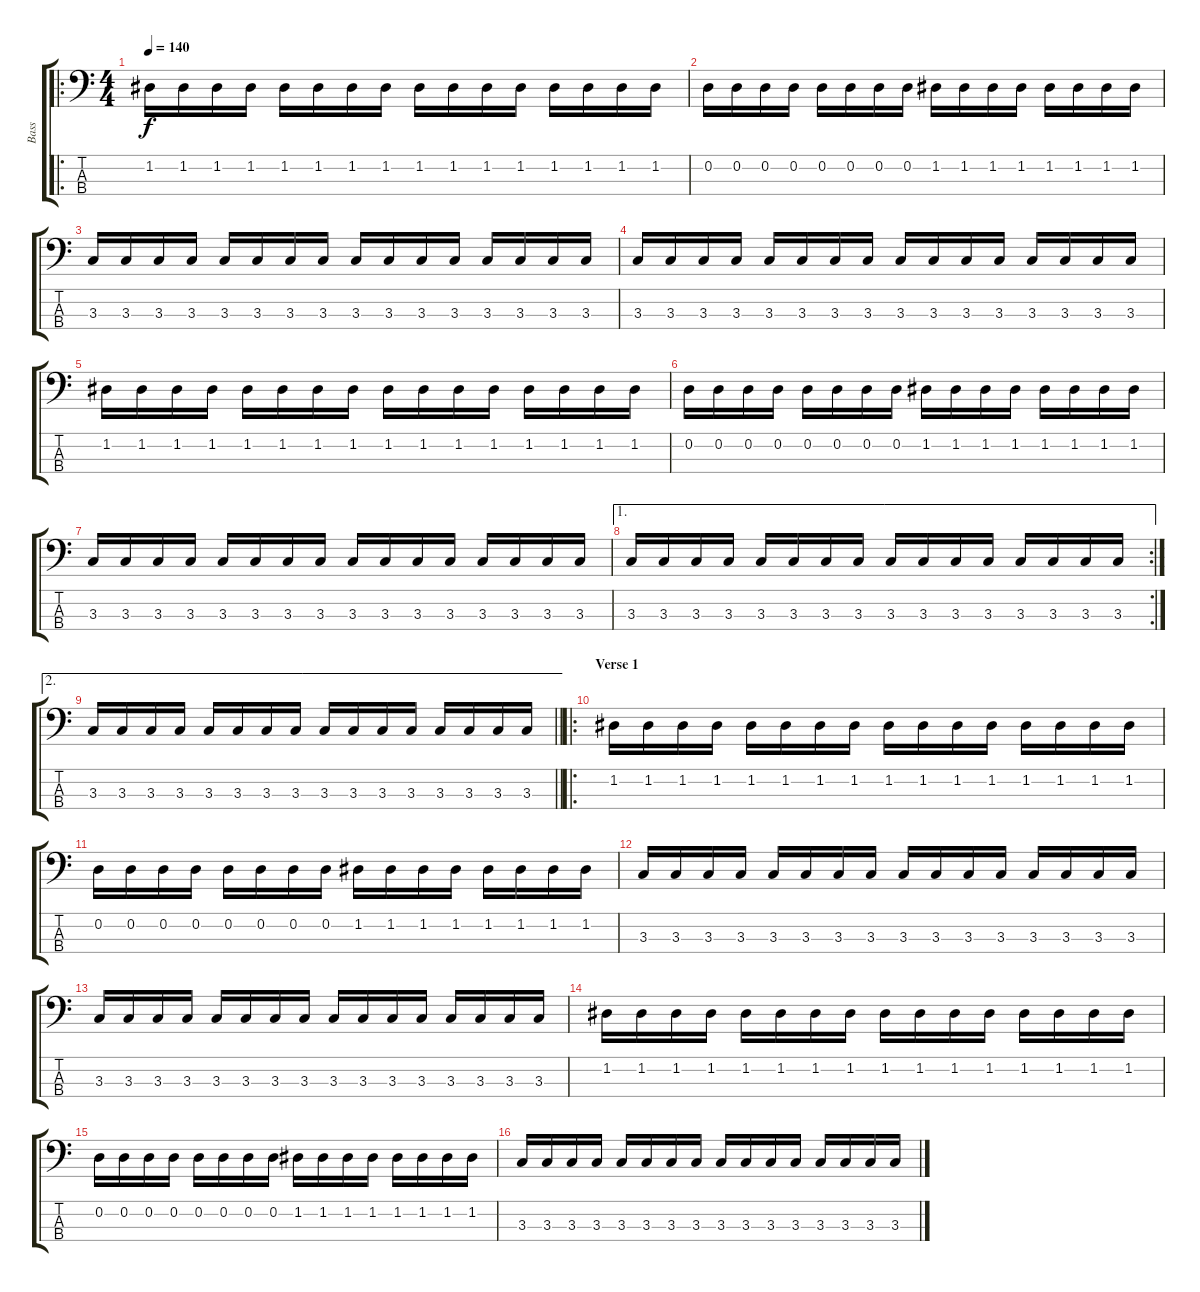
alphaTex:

\track ("Bass" "Bass") {instrument electricbassfinger}
\staff {score tabs}
\tuning (G2 D2 A1 E1) {hide}
\ro
\ts (4 4)
\tempo 140
\clef f4
\ks c
1.2.16{dy f instrument electricbassfinger} 1.2.16 1.2.16 1.2.16 1.2.16 1.2.16 1.2.16 1.2.16 1.2.16 1.2.16 1.2.16 1.2.16 1.2.16 1.2.16 1.2.16 1.2.16 |
0.2.16 0.2.16 0.2.16 0.2.16 0.2.16 0.2.16 0.2.16 0.2.16 1.2.16 1.2.16 1.2.16 1.2.16 1.2.16 1.2.16 1.2.16 1.2.16 |
3.3.16 3.3.16 3.3.16 3.3.16 3.3.16 3.3.16 3.3.16 3.3.16 3.3.16 3.3.16 3.3.16 3.3.16 3.3.16 3.3.16 3.3.16 3.3.16 |
3.3.16 3.3.16 3.3.16 3.3.16 3.3.16 3.3.16 3.3.16 3.3.16 3.3.16 3.3.16 3.3.16 3.3.16 3.3.16 3.3.16 3.3.16 3.3.16 |
1.2.16 1.2.16 1.2.16 1.2.16 1.2.16 1.2.16 1.2.16 1.2.16 1.2.16 1.2.16 1.2.16 1.2.16 1.2.16 1.2.16 1.2.16 1.2.16 |
0.2.16 0.2.16 0.2.16 0.2.16 0.2.16 0.2.16 0.2.16 0.2.16 1.2.16 1.2.16 1.2.16 1.2.16 1.2.16 1.2.16 1.2.16 1.2.16 |
3.3.16 3.3.16 3.3.16 3.3.16 3.3.16 3.3.16 3.3.16 3.3.16 3.3.16 3.3.16 3.3.16 3.3.16 3.3.16 3.3.16 3.3.16 3.3.16 |
\ae 1
\rc 2
3.3.16 3.3.16 3.3.16 3.3.16 3.3.16 3.3.16 3.3.16 3.3.16 3.3.16 3.3.16 3.3.16 3.3.16 3.3.16 3.3.16 3.3.16 3.3.16 |
\ae 2
\barLineRight lightlight
3.3.16 3.3.16 3.3.16 3.3.16 3.3.16 3.3.16 3.3.16 3.3.16 3.3.16 3.3.16 3.3.16 3.3.16 3.3.16 3.3.16 3.3.16 3.3.16 |
\ro
\section ("" "Verse 1")
1.2.16 1.2.16 1.2.16 1.2.16 1.2.16 1.2.16 1.2.16 1.2.16 1.2.16 1.2.16 1.2.16 1.2.16 1.2.16 1.2.16 1.2.16 1.2.16 |
0.2.16 0.2.16 0.2.16 0.2.16 0.2.16 0.2.16 0.2.16 0.2.16 1.2.16 1.2.16 1.2.16 1.2.16 1.2.16 1.2.16 1.2.16 1.2.16 |
3.3.16 3.3.16 3.3.16 3.3.16 3.3.16 3.3.16 3.3.16 3.3.16 3.3.16 3.3.16 3.3.16 3.3.16 3.3.16 3.3.16 3.3.16 3.3.16 |
3.3.16 3.3.16 3.3.16 3.3.16 3.3.16 3.3.16 3.3.16 3.3.16 3.3.16 3.3.16 3.3.16 3.3.16 3.3.16 3.3.16 3.3.16 3.3.16 |
1.2.16 1.2.16 1.2.16 1.2.16 1.2.16 1.2.16 1.2.16 1.2.16 1.2.16 1.2.16 1.2.16 1.2.16 1.2.16 1.2.16 1.2.16 1.2.16 |
0.2.16 0.2.16 0.2.16 0.2.16 0.2.16 0.2.16 0.2.16 0.2.16 1.2.16 1.2.16 1.2.16 1.2.16 1.2.16 1.2.16 1.2.16 1.2.16 |
3.3.16 3.3.16 3.3.16 3.3.16 3.3.16 3.3.16 3.3.16 3.3.16 3.3.16 3.3.16 3.3.16 3.3.16 3.3.16 3.3.16 3.3.16 3.3.16
